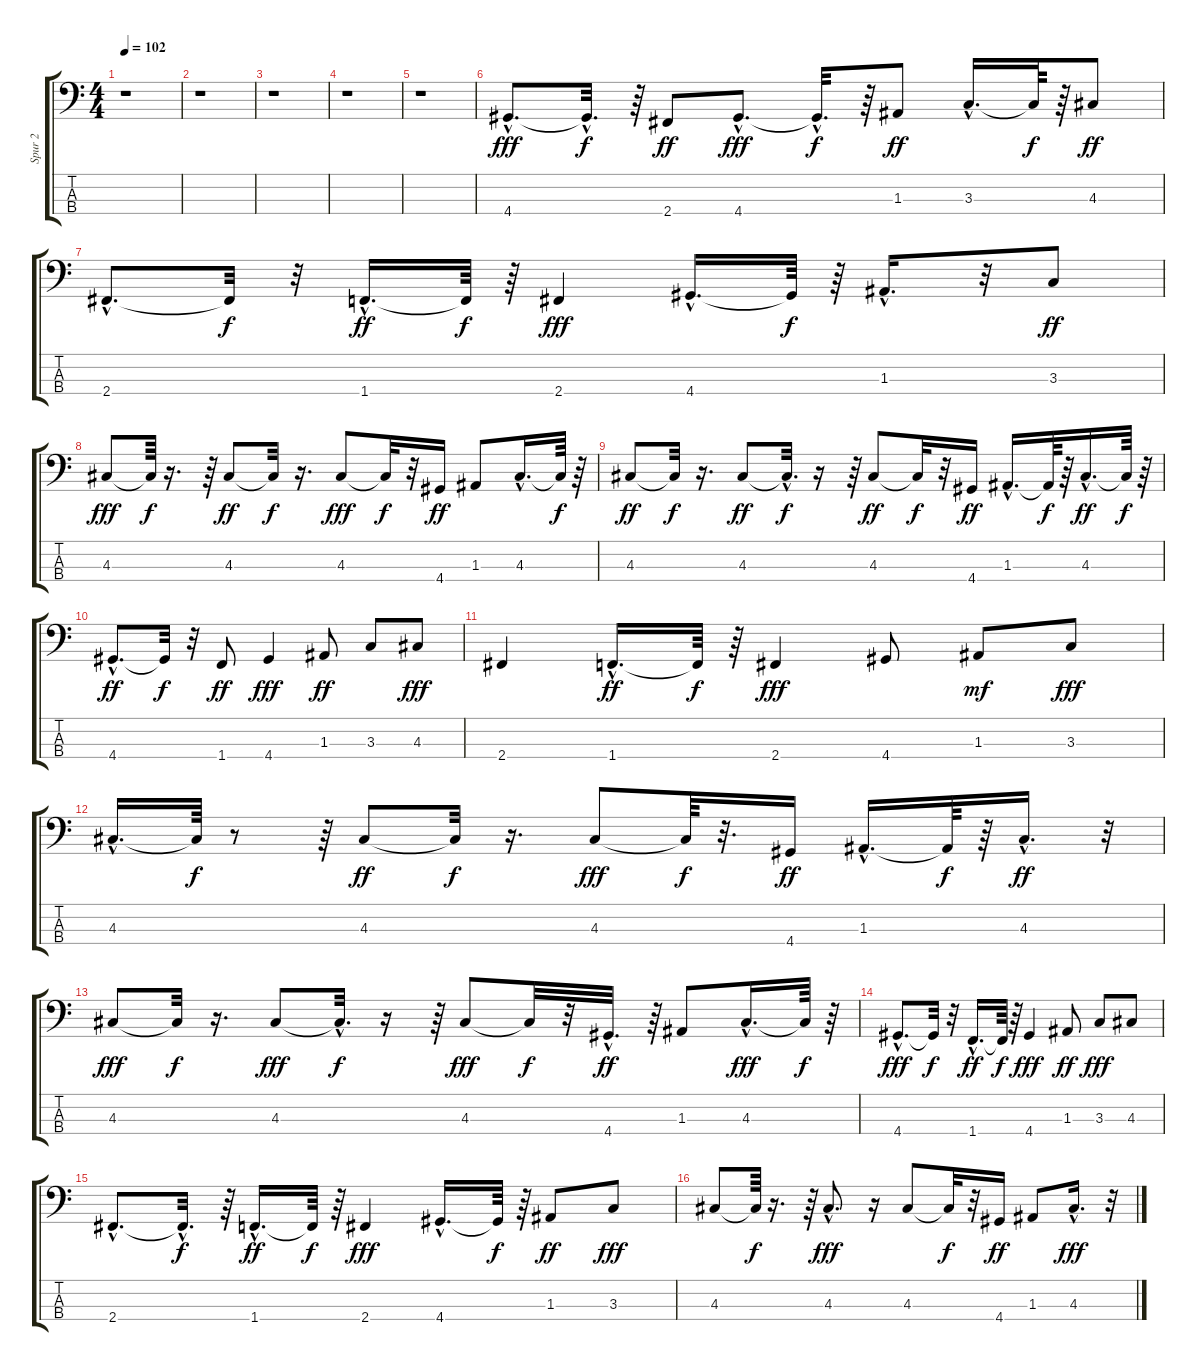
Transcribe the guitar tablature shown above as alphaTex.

\track ("Spur 2" "Spur 2") {instrument synthbass2}
\staff {score tabs}
\tuning (G2 D2 A1 E1) {hide}
\ts (4 4)
\tempo 102
\clef f4
\ks c
r.1{dy f} |
r.1 |
r.1 |
r.1 |
r.1 |
4.4{hac}.8{d dy fff} 4.4{hac t}.32{d dy f} r.64 2.4.8{dy ff} 4.4{hac}.8{d dy fff} 4.4{hac t}.32{d dy f} r.64 1.3.8{dy ff} 3.3{hac}.16{d} 3.3{t}.64{dy f} r.64 4.3.8{dy ff} |
2.4{hac}.8{d} 2.4{t}.32{dy f} r.32 1.4{hac}.16{d dy ff} 1.4{t}.64{dy f} r.64 2.4.4{dy fff} 4.4{hac}.16{d} 4.4{t}.64{dy f} r.64 1.3{hac}.16{d} r.32 3.3.8{dy ff} |
4.3.8{dy fff} 4.3{t}.64{dy f} r.16{d} r.64 4.3.8{dy ff} 4.3{t}.32{dy f} r.16{d} 4.3.8{dy fff} 4.3{t}.32{dy f} r.32 4.4.16{dy ff} 1.3.8 4.3{hac}.16{d} 4.3{t}.64{dy f} r.64 |
4.3.8{dy ff} 4.3{t}.32{dy f} r.16{d} 4.3.8{dy ff} 4.3{hac t}.32{d dy f} r.16 r.64 4.3.8{dy ff} 4.3{t}.32{dy f} r.32 4.4.16{dy ff} 1.3{hac}.16{d} 1.3{t}.64{dy f} r.64 4.3{hac}.16{d dy ff} 4.3{t}.64{dy f} r.64 |
4.4{hac}.8{d dy ff} 4.4{t}.32{dy f} r.32 1.4.8{dy ff} 4.4.4{dy fff} 1.3.8{dy ff} 3.3.8 4.3.8{dy fff} |
2.4.4 1.4{hac}.16{d dy ff} 1.4{t}.64{dy f} r.64 2.4.4{dy fff} 4.4.8 1.3.8{dy mf} 3.3.8{dy fff} |
4.3{hac}.16{d} 4.3{t}.64{dy f} r.8 r.64 4.3.8{dy ff} 4.3{t}.32{dy f} r.16{d} 4.3.8{dy fff} 4.3{t}.64{dy f} r.32{d} 4.4.16{dy ff} 1.3{hac}.16{d} 1.3{t}.64{dy f} r.64 4.3{hac}.16{d dy ff} r.32 |
4.3.8{dy fff} 4.3{t}.32{dy f} r.16{d} 4.3.8{dy fff} 4.3{hac t}.32{d dy f} r.16 r.64 4.3.8{dy fff} 4.3{t}.32{dy f} r.32 4.4{hac}.32{d dy ff} r.64 1.3.8 4.3{hac}.16{d dy fff} 4.3{t}.64{dy f} r.64 |
4.4{hac}.8{d dy fff} 4.4{t}.32{dy f} r.32 1.4{hac}.16{d dy ff} 1.4{t}.64{dy f} r.64 4.4.4{dy fff} 1.3.8{dy ff} 3.3.8{dy fff} 4.3.8 |
2.4{hac}.8{d} 2.4{hac t}.32{d dy f} r.64 1.4{hac}.16{d dy ff} 1.4{t}.64{dy f} r.64 2.4.4{dy fff} 4.4{hac}.16{d} 4.4{t}.64{dy f} r.64 1.3.8{dy ff} 3.3.8{dy fff} |
4.3.8 4.3{t}.64{dy f} r.16{d} r.64 4.3{hac}.8{d dy fff} r.16 4.3.8 4.3{t}.32{dy f} r.32 4.4.16{dy ff} 1.3.8 4.3{hac}.16{d dy fff} r.32
